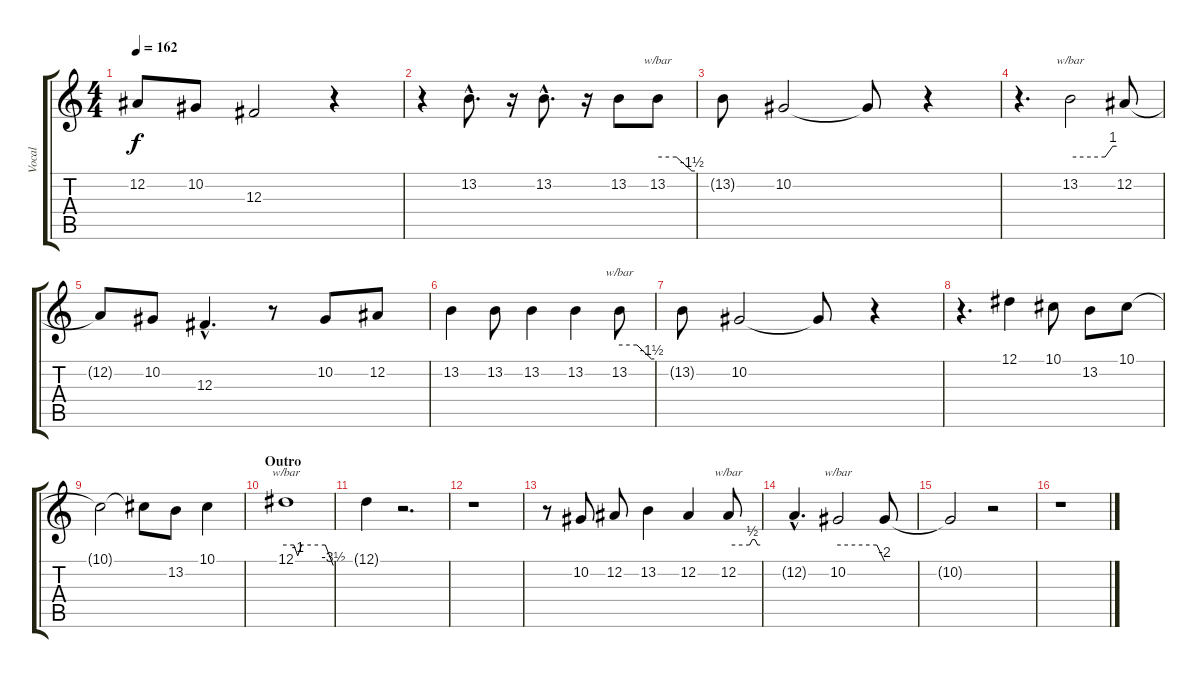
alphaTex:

\track ("Vocal" "Vocal") {instrument viola}
\staff {score tabs}
\tuning (Eb4 Bb3 Gb3 Db3 Ab2 Eb2) {hide}
\ts (4 4)
\tempo 162
\clef g2
\ks c
12.2{t}.8{dy f} 10.2.8 12.3.2 r.4 |
r.4 13.2{hac}.8{d} r.16 13.2{hac}.8{d} r.16 13.2.8 13.2.8{tbe (custom default 0 0 30 0 55 -6 60 -6)} |
13.2{t}.8 10.2.2 10.2{t}.8 r.4 |
r.4{d} 13.2.2{tbe (custom default 0 0 45 0 55 4 60 4)} 12.2.8 |
12.2{t}.8 10.2.8 12.3{hac}.4{d} r.8 10.2.8 12.2.8 |
13.2.4 13.2.8 13.2.4 13.2.4 13.2.8{tbe (custom default 0 0 30 0 55 -6 60 -6)} |
13.2{t}.8 10.2.2 10.2{t}.8 r.4 |
r.4{d} 12.1.4 10.1.8 13.2.8 10.1.8 |
10.1{t}.2 10.1{t}.8 13.2.8 10.1.4 |
\section ("" "Outro")
12.1.1{tbe (custom default 0 0 10 0 15 -4 20 0 50 0 60 -14)} |
12.1{t}.4 r.2{d} |
r.1 |
r.8 10.2.8 12.2.8 13.2.4 12.2.4 12.2.8{tbe (custom default 0 0 40 0 45 2 50 2 55 0 60 0)} |
12.2{hac t}.4{d} 10.2.2{tbe (custom default 0 0 50 0 60 -8)} 10.2{t}.8 |
10.2{t}.2 r.2 |
r.1
